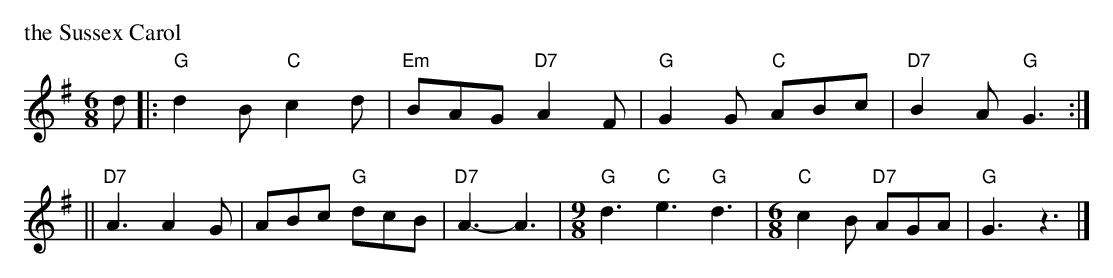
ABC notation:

X:1
M: 6/8
L: 1/8
P: the Sussex Carol
K: G
d \
|: "G"d2B "C"c2d | "Em"BAG "D7"A2F | "G"G2G "C"ABc | "D7"B2A "G"G3 :|
|| "D7"A3 A2G | ABc "G"dcB | "D7"A3- A3 \
|[M:9/8] "G"d3 "C"e3 "G"d3 |[M:6/8] "C"c2B "D7"AGA | "G"G3 z3 |]
